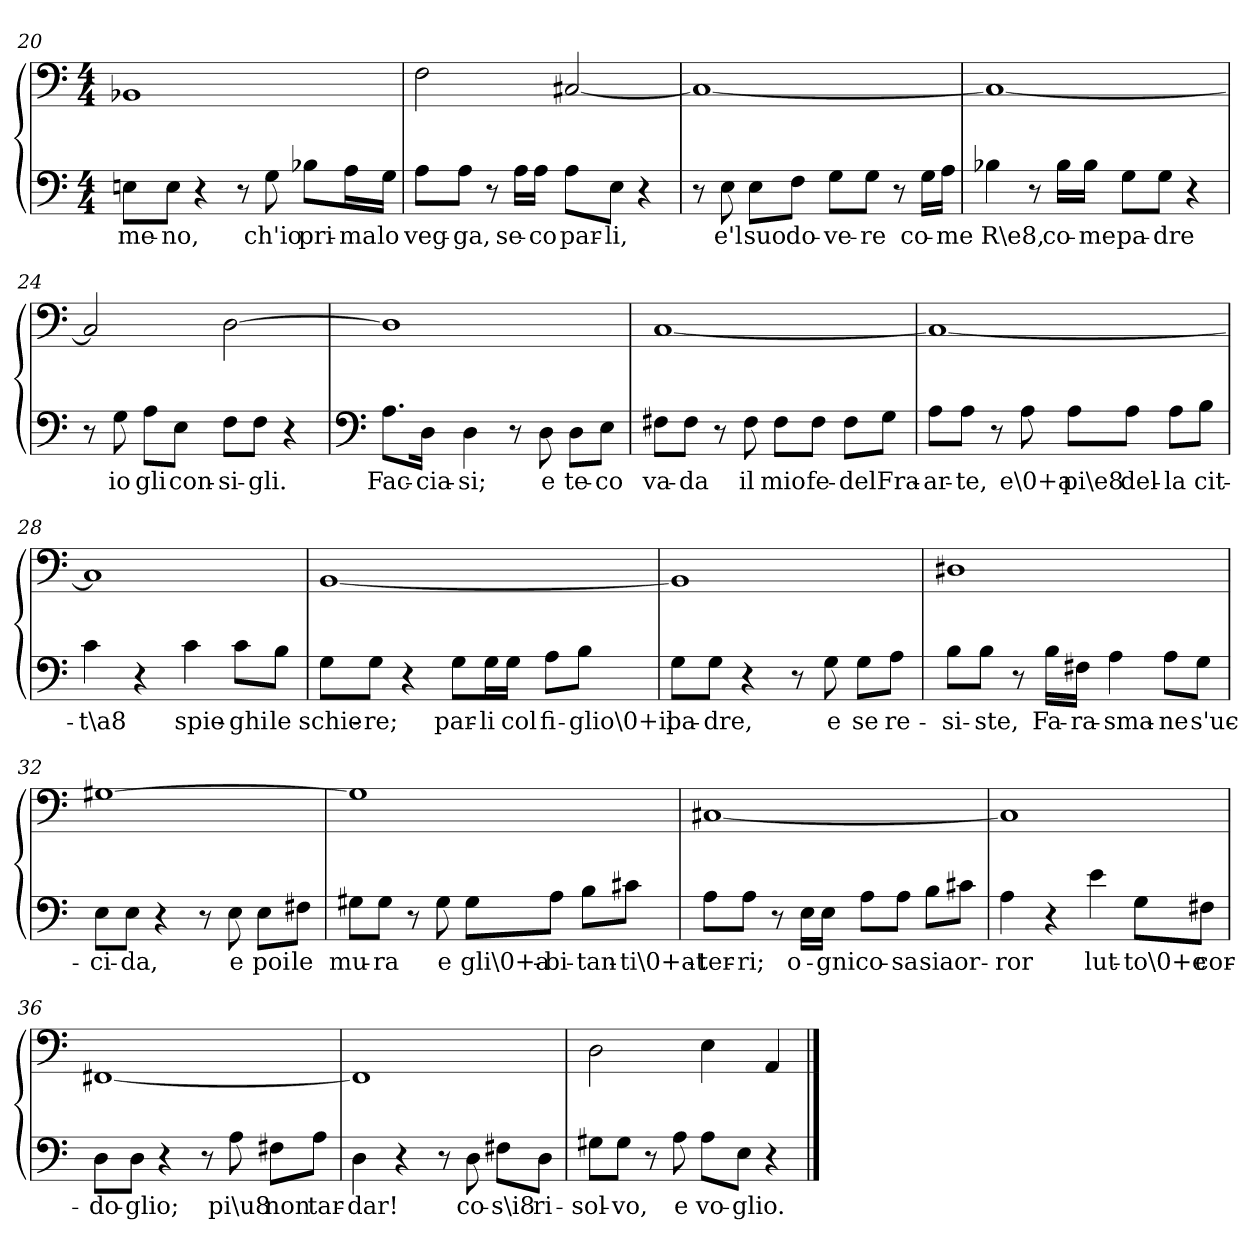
**kern	**text	**kern
*part1	*part1	*part1
*staff2	*staff2	*staff1
*clefF4	*	*clefF4
*k[]	*	*k[]
*C:	*	*C:
*M4/4	*	*M4/4
=20	=20	=20
8En\L	-me-	1BB-X/
8E\J	-no,	.
4r	.	.
8r	.	.
8G\	ch'io	.
8B-X\L	pri-	.
16A\L	-ma	.
16G\JJ	lo	.
=21	=21	=21
8A\L	veg-	2F\
8A\J	-ga,	.
8r	.	.
16A\LL	se-	.
16A\JJ	-co	.
8A\L	par-	[2C#X/
8E\J	-li,	.
4r	.	.
=22	=22	=22
8r	.	1C#/_
8E\	e'l	.
8E\L	suo	.
8F\J	do-	.
8G\L	-ve-	.
8G\J	-re	.
8r	.	.
16G\LL	co-	.
16A\JJ	-me	.
=23	=23	=23
4B-X\	R\e8,	1C#/_
8r	.	.
16B-\LL	co-	.
16B-\JJ	-me	.
8G\L	pa-	.
8G\J	-dre	.
4r	.	.
=24	=24	=24
8r	.	2C#/]
8G\	io	.
8A\L	gli	.
8E\J	con-	.
8F\L	-si-	[2D\
8F\J	-gli.	.
4r	.	.
=25	=25	=25
*clefF4	*	*
8.A\L	Fac-	1D\]
16D\Jk	-cia-	.
4D\	-si;	.
8r	.	.
8D\	e	.
8D\L	te-	.
8E\J	-co	.
=26	=26	=26
8F#X\L	va-	[1C/
8F#\J	-da	.
8r	.	.
8F#\	il	.
8F#\L	mio	.
8F#\J	fe-	.
8F#\L	-del	.
8G\J	Fra-	.
=27	=27	=27
8A\L	-ar-	1C/_
8A\J	-te,	.
8r	.	.
8A\	e\0+a	.
8A\L	pi\e8	.
8A\J	del-	.
8A\L	-la	.
8B\J	cit-	.
=28	=28	=28
4c\	-t\a8	1C/]
4r	.	.
4c\	spie-	.
8c\L	-ghi	.
8B\J	le	.
=29	=29	=29
8G\L	schie-	[1BB/
8G\J	-re;	.
4r	.	.
8G\L	par-	.
16G\L	-li	.
16G\JJ	col	.
8A\L	fi-	.
8B\J	-glio\0+il	.
=30	=30	=30
8G\L	pa-	1BB/]
8G\J	-dre,	.
4r	.	.
8r	.	.
8G\	e	.
8G\L	se	.
8A\J	re-	.
=31	=31	=31
8B\L	-si-	1D#X\
8B\J	-ste,	.
8r	.	.
16B\LL	Fa-	.
16F#X\JJ	-ra-	.
4A\	-sma-	.
8A\L	-ne	.
8G\J	s'uc-	.
=32	=32	=32
8E\L	-ci-	[1G#X\
8E\J	-da,	.
4r	.	.
8r	.	.
8E\	e	.
8E\L	poi	.
8F#X\J	le	.
=33	=33	=33
8G#X\L	mu-	1G#\]
8G#\J	-ra	.
8r	.	.
8G#\	e	.
8G#\L	gli\0+a-	.
8A\J	-bi-	.
8B\L	-tan-	.
8c#X\J	-ti\0+at-	.
=34	=34	=34
8A\L	-ter-	[1C#X/
8A\J	-ri;	.
8r	.	.
16E\LL	o-	.
16E\JJ	-gni	.
8A\L	co-	.
8A\J	-sa	.
8B\L	sia	.
8c#X\J	or-	.
=35	=35	=35
4A\	-ror	1C#/]
4r	.	.
4e\	lut-	.
8G\L	-to\0+e	.
8F#X\J	cor-	.
=36	=36	=36
8D\L	-do-	[1FF#X/
8D\J	-glio;	.
4r	.	.
8r	.	.
8A\	pi\u8	.
8F#X\L	non	.
8A\J	tar-	.
=37	=37	=37
4D\	-dar!	1FF#/]
4r	.	.
8r	.	.
8D\	co-	.
8F#X\L	-s\i8	.
8D\J	ri-	.
=38	=38	=38
8G#X\L	-sol-	2D\
8G#\J	-vo,	.
8r	.	.
8A\	e	.
8A\L	vo-	4E\
8E\J	-glio.	.
4r	.	4AA/
==	==	==
*-	*-	*-
